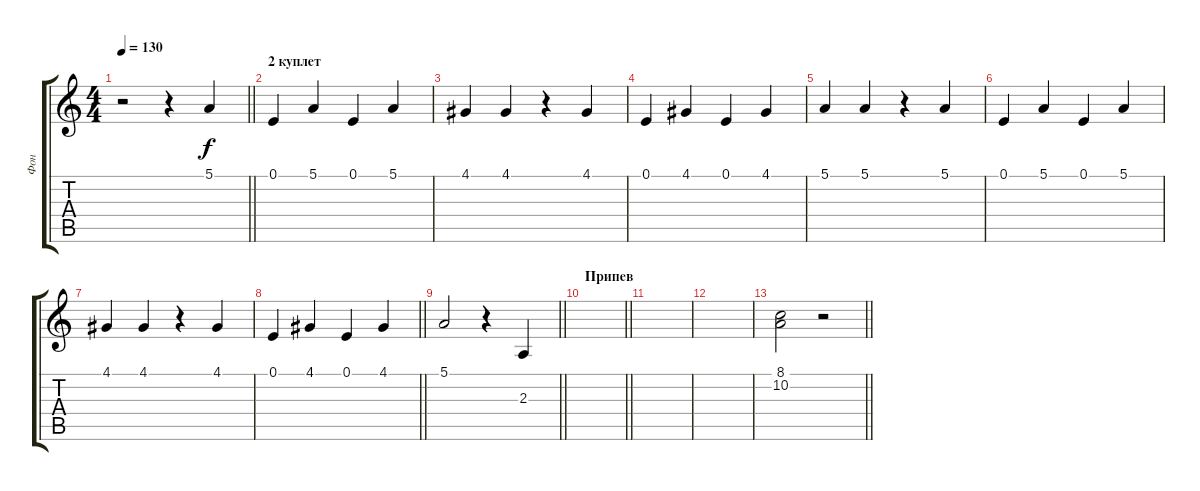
\track ("Фон" "Фон") {instrument musicbox}
\staff {score tabs}
\tuning (E4 B3 G3 D3 A2 E2) {hide}
\ts (4 4)
\tempo 130
\clef g2
\barLineRight lightlight
\ks c
r.2{dy f} r.4 5.1.4 |
\section ("" "2 куплет")
0.1.4 5.1.4 0.1.4 5.1.4 |
4.1.4 4.1.4 r.4 4.1.4 |
0.1.4 4.1.4 0.1.4 4.1.4 |
5.1.4 5.1.4 r.4 5.1.4 |
0.1.4 5.1.4 0.1.4 5.1.4 |
4.1.4 4.1.4 r.4 4.1.4 |
\barLineRight lightlight
0.1.4 4.1.4 0.1.4 4.1.4 |
\barLineRight lightlight
5.1.2 r.4 2.3.4 |
\section ("" "Припев")
\barLineRight lightlight
|
|
|
\barLineRight lightlight
(8.1 10.2).2 r.2
